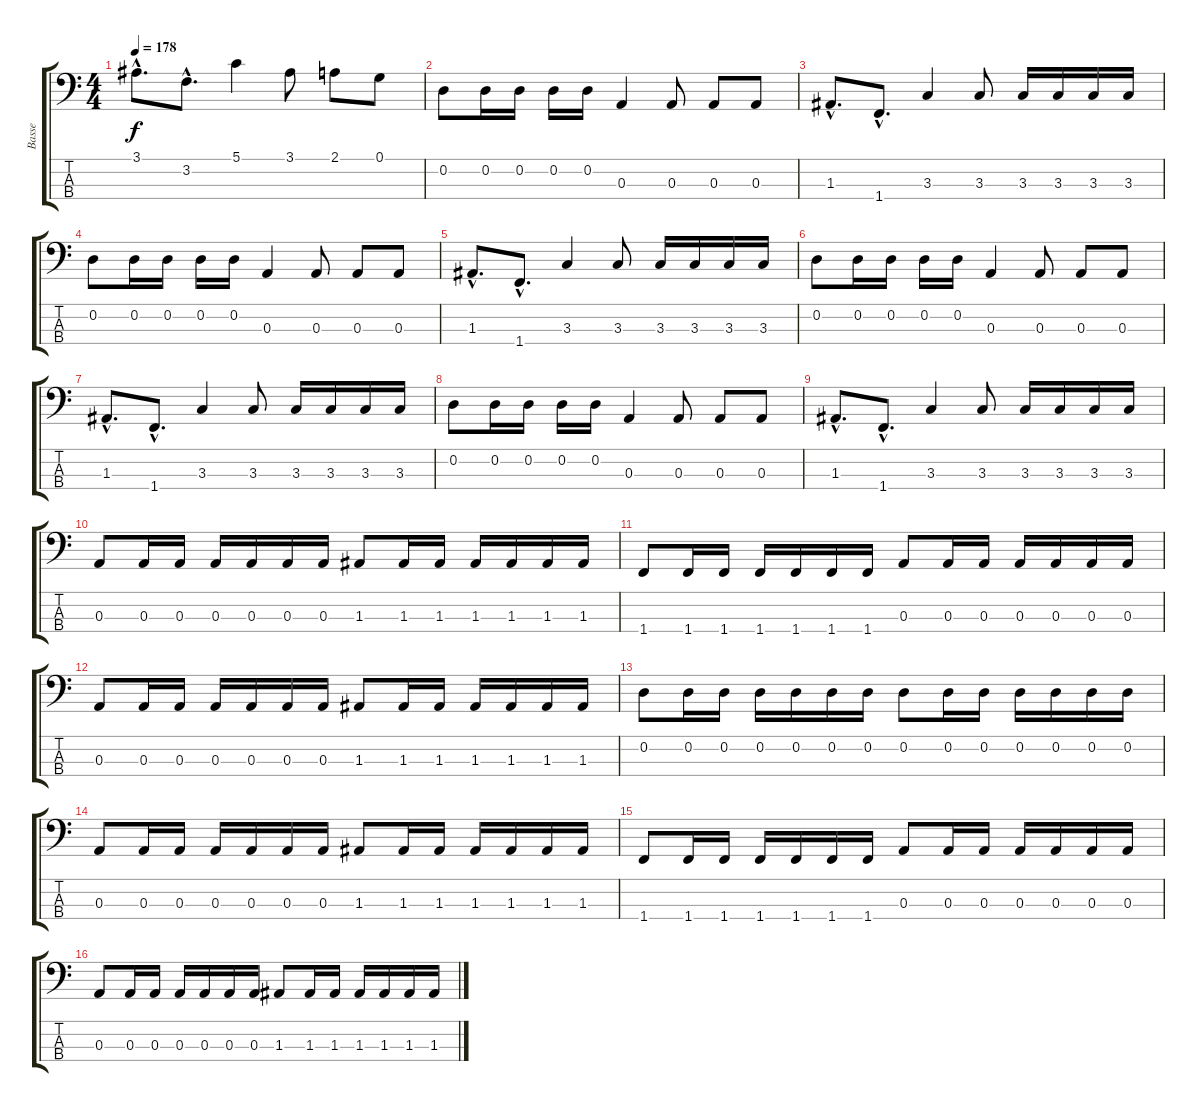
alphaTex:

\track ("Basse" "Basse") {instrument electricbasspick}
\staff {score tabs}
\tuning (G2 D2 A1 E1) {hide}
\ts (4 4)
\tempo 178
\clef f4
\ks c
3.1{hac}.8{d dy f} 3.2{hac}.8{d} 5.1.4 3.1.8 2.1.8 0.1.8 |
0.2.8 0.2.16 0.2.16 0.2.16 0.2.16 0.3.4 0.3.8 0.3.8 0.3.8 |
1.3{hac}.8{d} 1.4{hac}.8{d} 3.3.4 3.3.8 3.3.16 3.3.16 3.3.16 3.3.16 |
0.2.8 0.2.16 0.2.16 0.2.16 0.2.16 0.3.4 0.3.8 0.3.8 0.3.8 |
1.3{hac}.8{d} 1.4{hac}.8{d} 3.3.4 3.3.8 3.3.16 3.3.16 3.3.16 3.3.16 |
0.2.8 0.2.16 0.2.16 0.2.16 0.2.16 0.3.4 0.3.8 0.3.8 0.3.8 |
1.3{hac}.8{d} 1.4{hac}.8{d} 3.3.4 3.3.8 3.3.16 3.3.16 3.3.16 3.3.16 |
0.2.8 0.2.16 0.2.16 0.2.16 0.2.16 0.3.4 0.3.8 0.3.8 0.3.8 |
1.3{hac}.8{d} 1.4{hac}.8{d} 3.3.4 3.3.8 3.3.16 3.3.16 3.3.16 3.3.16 |
0.3.8 0.3.16 0.3.16 0.3.16 0.3.16 0.3.16 0.3.16 1.3.8 1.3.16 1.3.16 1.3.16 1.3.16 1.3.16 1.3.16 |
1.4.8 1.4.16 1.4.16 1.4.16 1.4.16 1.4.16 1.4.16 0.3.8 0.3.16 0.3.16 0.3.16 0.3.16 0.3.16 0.3.16 |
0.3.8 0.3.16 0.3.16 0.3.16 0.3.16 0.3.16 0.3.16 1.3.8 1.3.16 1.3.16 1.3.16 1.3.16 1.3.16 1.3.16 |
0.2.8 0.2.16 0.2.16 0.2.16 0.2.16 0.2.16 0.2.16 0.2.8 0.2.16 0.2.16 0.2.16 0.2.16 0.2.16 0.2.16 |
0.3.8 0.3.16 0.3.16 0.3.16 0.3.16 0.3.16 0.3.16 1.3.8 1.3.16 1.3.16 1.3.16 1.3.16 1.3.16 1.3.16 |
1.4.8 1.4.16 1.4.16 1.4.16 1.4.16 1.4.16 1.4.16 0.3.8 0.3.16 0.3.16 0.3.16 0.3.16 0.3.16 0.3.16 |
0.3.8 0.3.16 0.3.16 0.3.16 0.3.16 0.3.16 0.3.16 1.3.8 1.3.16 1.3.16 1.3.16 1.3.16 1.3.16 1.3.16
